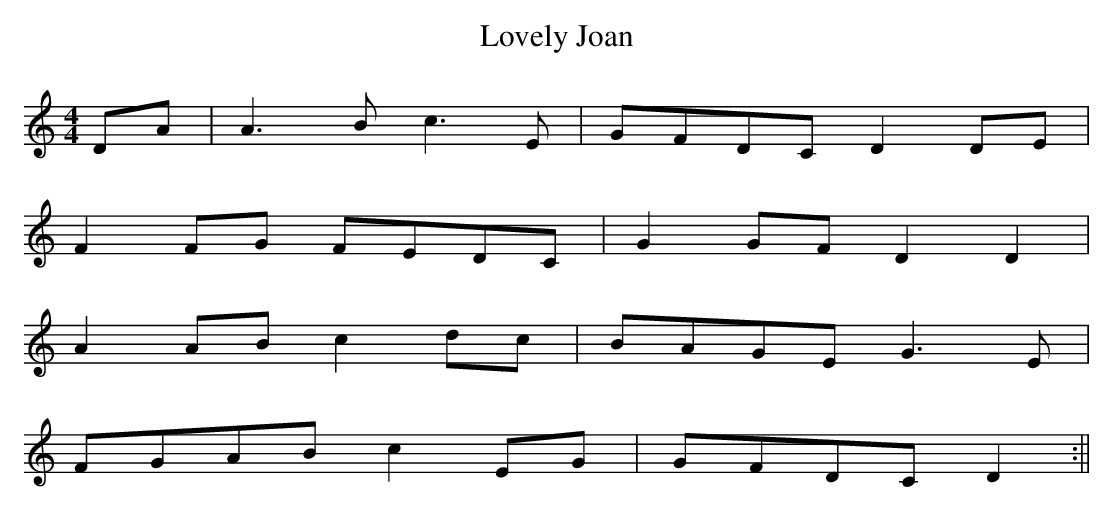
X:1
T:Lovely Joan
M:4/4
L:1/8
K:C
DA|A3 B c3 E|GFDC D2 DE|
F2 FG FEDC|G2 GF D2 D2|
A2 AB c2 dc|BAGE G3 E|
FGAB c2 EG|GFDC D2:||
